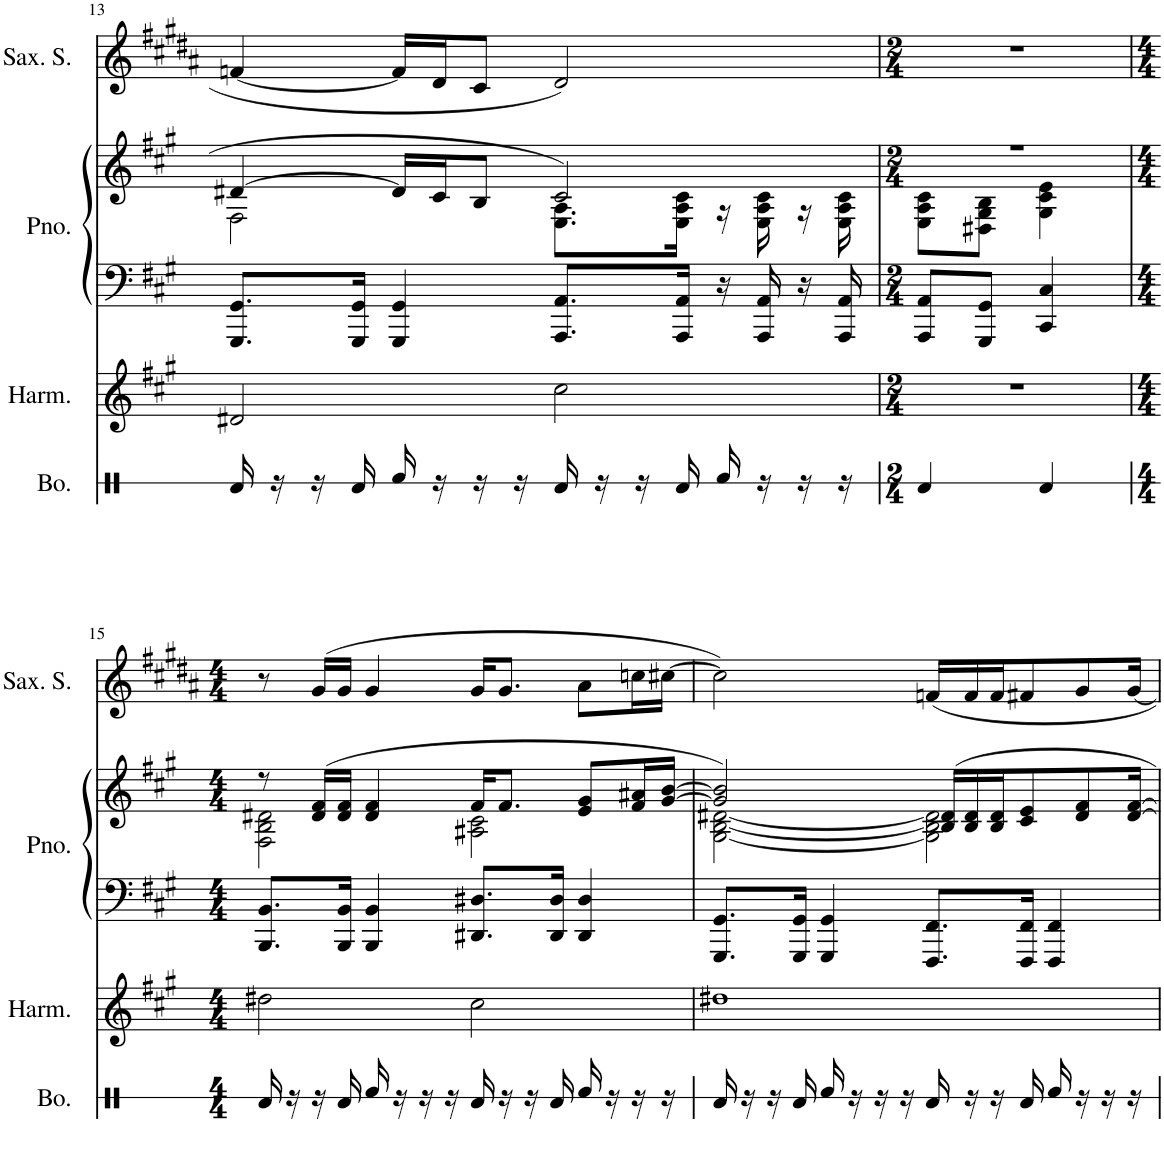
**kern	**kern	**kern	**kern	**kern
*part4	*part3	*part2	*part2	*part1
*staff5	*staff4	*staff3	*staff2	*staff1
*I"Bongos	*I"Harmonica	*I"Piano	*	*I"Saxophone Soprano
*I'Bo.	*I'Harm.	*I'Pno.	*	*I'Sax. S.
!!LO:PB:g=z
*clefX	*clefG2	*clefF4	*clefG2	*clefG2
*	*	*	*	*Trd1c2
*k[]	*k[f#c#g#]	*k[f#c#g#]	*k[f#c#g#]	*k[f#c#g#d#a#]
*M4/4	*M4/4	*M4/4	*M4/4	*M4/4
=13	=13	=13	=13	=13
*	*	*	*^	*
16Rd/	2d#X/	8.GGG#/ 8.GG#/L	[4d#X/	2F#\	[4fn/
16r	.	.	.	.	.
16r	.	.	.	.	.
16Rd/	.	16GGG#/ 16GG#/Jk	.	.	.
16Rf/	.	4GGG#/ 4GG#/	16d#/LL]	.	16f/LL]
16r	.	.	16c#/J	.	16d#/J
16r	.	.	8B/J	.	8c#/J
16r	.	.	.	.	.
16Rd/	2cc#\	8.AAA/ 8.AA/L	2c#/	8.E\ 8.A\L	2d#/
16r	.	.	.	.	.
16r	.	.	.	.	.
16Rd/	.	16AAA/ 16AA/Jk	.	16E\ 16A\ 16c#\Jk	.
16Rf/	.	16r	.	16r	.
16r	.	16AAA/ 16AA/	.	16E\ 16A\ 16c#\	.
16r	.	16r	.	16r	.
16r	.	16AAA/ 16AA/	.	16E\ 16A\ 16c#\	.
=14	=14	=14	=14	=14	=14
*M2/4	*M2/4	*M2/4	*M2/4	*	*M2/4
4Rd/	2r	8AAA/ 8AA/L	2r	8E\ 8A\ 8c#\L	2r
.	.	8GGG#/ 8GG#/J	.	8D#X\ 8G#\ 8B\J	.
4Rd/	.	4CC#/ 4C#/	.	4G#\ 4c#\ 4e\	.
!!LO:LB:g=z
=15	=15	=15	=15	=15	=15
*M4/4	*M4/4	*M4/4	*M4/4	*	*M4/4
16Rd/	2dd#X\	8.BBB/ 8.BB/L	8r	2F#\ 2B\ 2d#X\	8r
16r	.	.	.	.	.
16r	.	.	(16d#/ 16f#/LL	.	(16g#/LL
16Rd/	.	16BBB/ 16BB/Jk	16d#/ 16f#/JJ	.	16g#/JJ
16Rf/	.	4BBB/ 4BB/	4d#/ 4f#/	.	4g#/
16r	.	.	.	.	.
16r	.	.	.	.	.
16r	.	.	.	.	.
16Rd/	2cc#\	8.DD#X/ 8.D#X/L	16f#/KL	2A#X\ 2c#\	16g#/KL
16r	.	.	8.f#/J	.	8.g#/J
16r	.	.	.	.	.
16Rd/	.	16DD#/ 16D#/Jk	.	.	.
16Rf/	.	4DD#/ 4D#/	8e/ 8g#/L	.	8a#\L
16r	.	.	.	.	.
16r	.	.	16f#/ 16a#X/L	.	16ccn\L
16r	.	.	[16g#/ [16b/JJ	.	[16cc#X\JJ
=16	=16	=16	=16	=16	=16
16Rd/	1dd#X	8.GGG#/ 8.GG#/L	2g#/] 2b/])	[2G#\ [2B\ [2d#X\	2cc#\])
16r	.	.	.	.	.
16r	.	.	.	.	.
16Rd/	.	16GGG#/ 16GG#/Jk	.	.	.
16Rf/	.	4GGG#/ 4GG#/	.	.	.
16r	.	.	.	.	.
16r	.	.	.	.	.
16r	.	.	.	.	.
16Rd/	.	8.FFF#/ 8.FF#/L	16B/ 16d#/LL	2G#\] 2B\] 2d#\]	16fn/LL
16r	.	.	16B/ 16d#/	.	16f/
16r	.	.	16B/ 16d#/J	.	16f/J
16Rd/	.	16FFF#/ 16FF#/Jk	8c#/ 8e/	.	8f#X/
16Rf/	.	4FFF#/ 4FF#/	.	.	.
16r	.	.	8d#/ 8f#/	.	8g#/
16r	.	.	.	.	.
16r	.	.	[16d#/ [16f#/Jk	.	[16g#/Jk
*	*	*	*v	*v	*
=	=	=	=	=
*-	*-	*-	*-	*-
